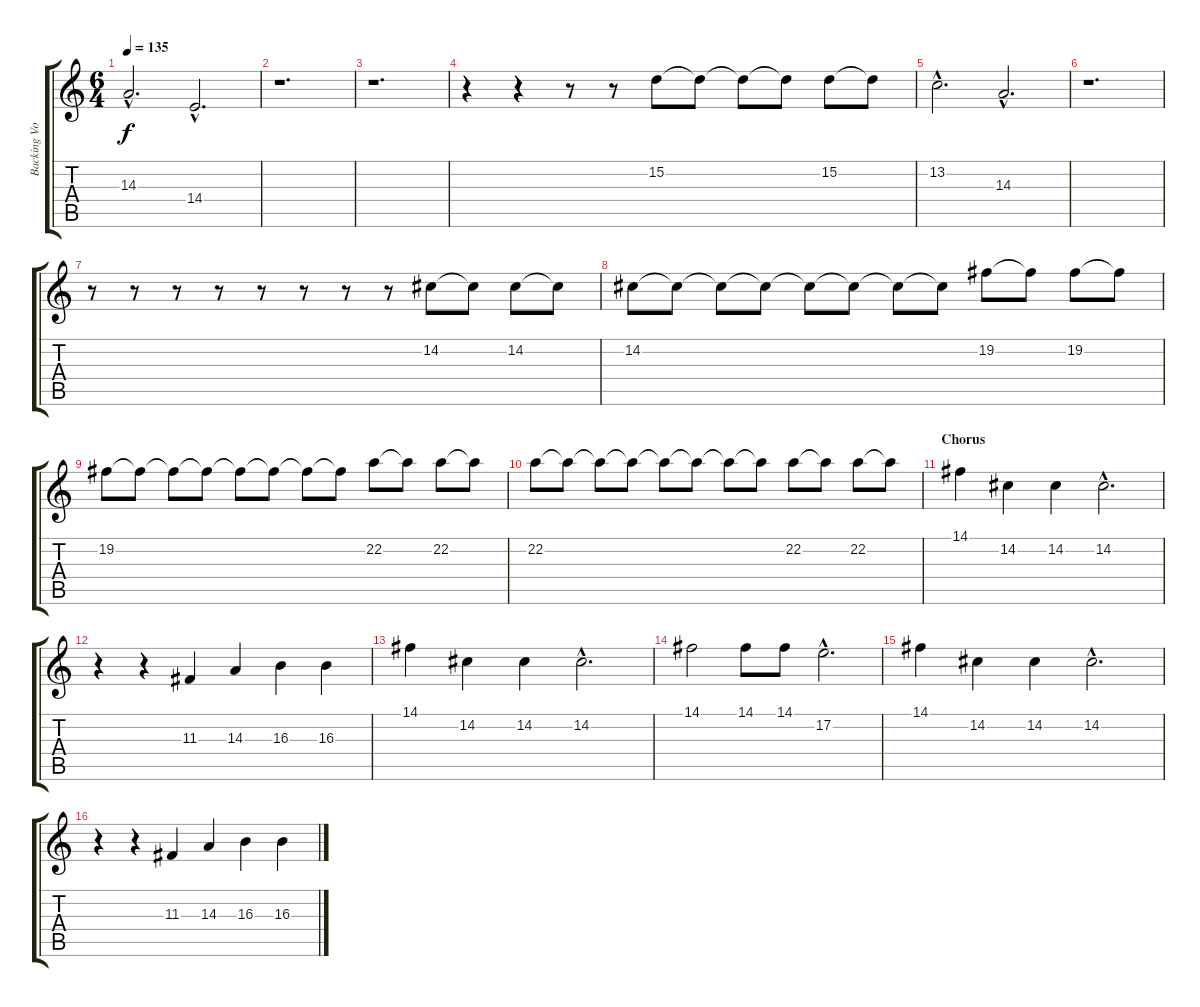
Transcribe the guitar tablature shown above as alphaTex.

\track ("Backing Vox" "Backing Vo") {instrument pad4choir}
\staff {score tabs}
\tuning (E4 B3 G3 D3 A2 E2) {hide}
\ts (6 4)
\tempo 135
\clef g2
\ks c
14.3{hac}.2{d dy f} 14.4{hac}.2{d} |
r.1{d} |
r.1{d} |
r.4 r.4 r.8 r.8 15.2.8 15.2{t}.8 15.2{t}.8 15.2{t}.8 15.2.8 15.2{t}.8 |
13.2{hac}.2{d} 14.3{hac}.2{d} |
r.1{d} |
r.8 r.8 r.8 r.8 r.8 r.8 r.8 r.8 14.2.8 14.2{t}.8 14.2.8 14.2{t}.8 |
14.2.8 14.2{t}.8 14.2{t}.8 14.2{t}.8 14.2{t}.8 14.2{t}.8 14.2{t}.8 14.2{t}.8 19.2.8 19.2{t}.8 19.2.8 19.2{t}.8 |
19.2.8 19.2{t}.8 19.2{t}.8 19.2{t}.8 19.2{t}.8 19.2{t}.8 19.2{t}.8 19.2{t}.8 22.2.8 22.2{t}.8 22.2.8 22.2{t}.8 |
22.2.8 22.2{t}.8 22.2{t}.8 22.2{t}.8 22.2{t}.8 22.2{t}.8 22.2{t}.8 22.2{t}.8 22.2.8 22.2{t}.8 22.2.8 22.2{t}.8 |
\section ("" "Chorus")
14.1.4 14.2.4 14.2.4 14.2{hac}.2{d} |
r.4 r.4 11.3.4 14.3.4 16.3.4 16.3.4 |
14.1.4 14.2.4 14.2.4 14.2{hac}.2{d} |
14.1.2 14.1.8 14.1.8 17.2{hac}.2{d} |
14.1.4 14.2.4 14.2.4 14.2{hac}.2{d} |
r.4 r.4 11.3.4 14.3.4 16.3.4 16.3.4
